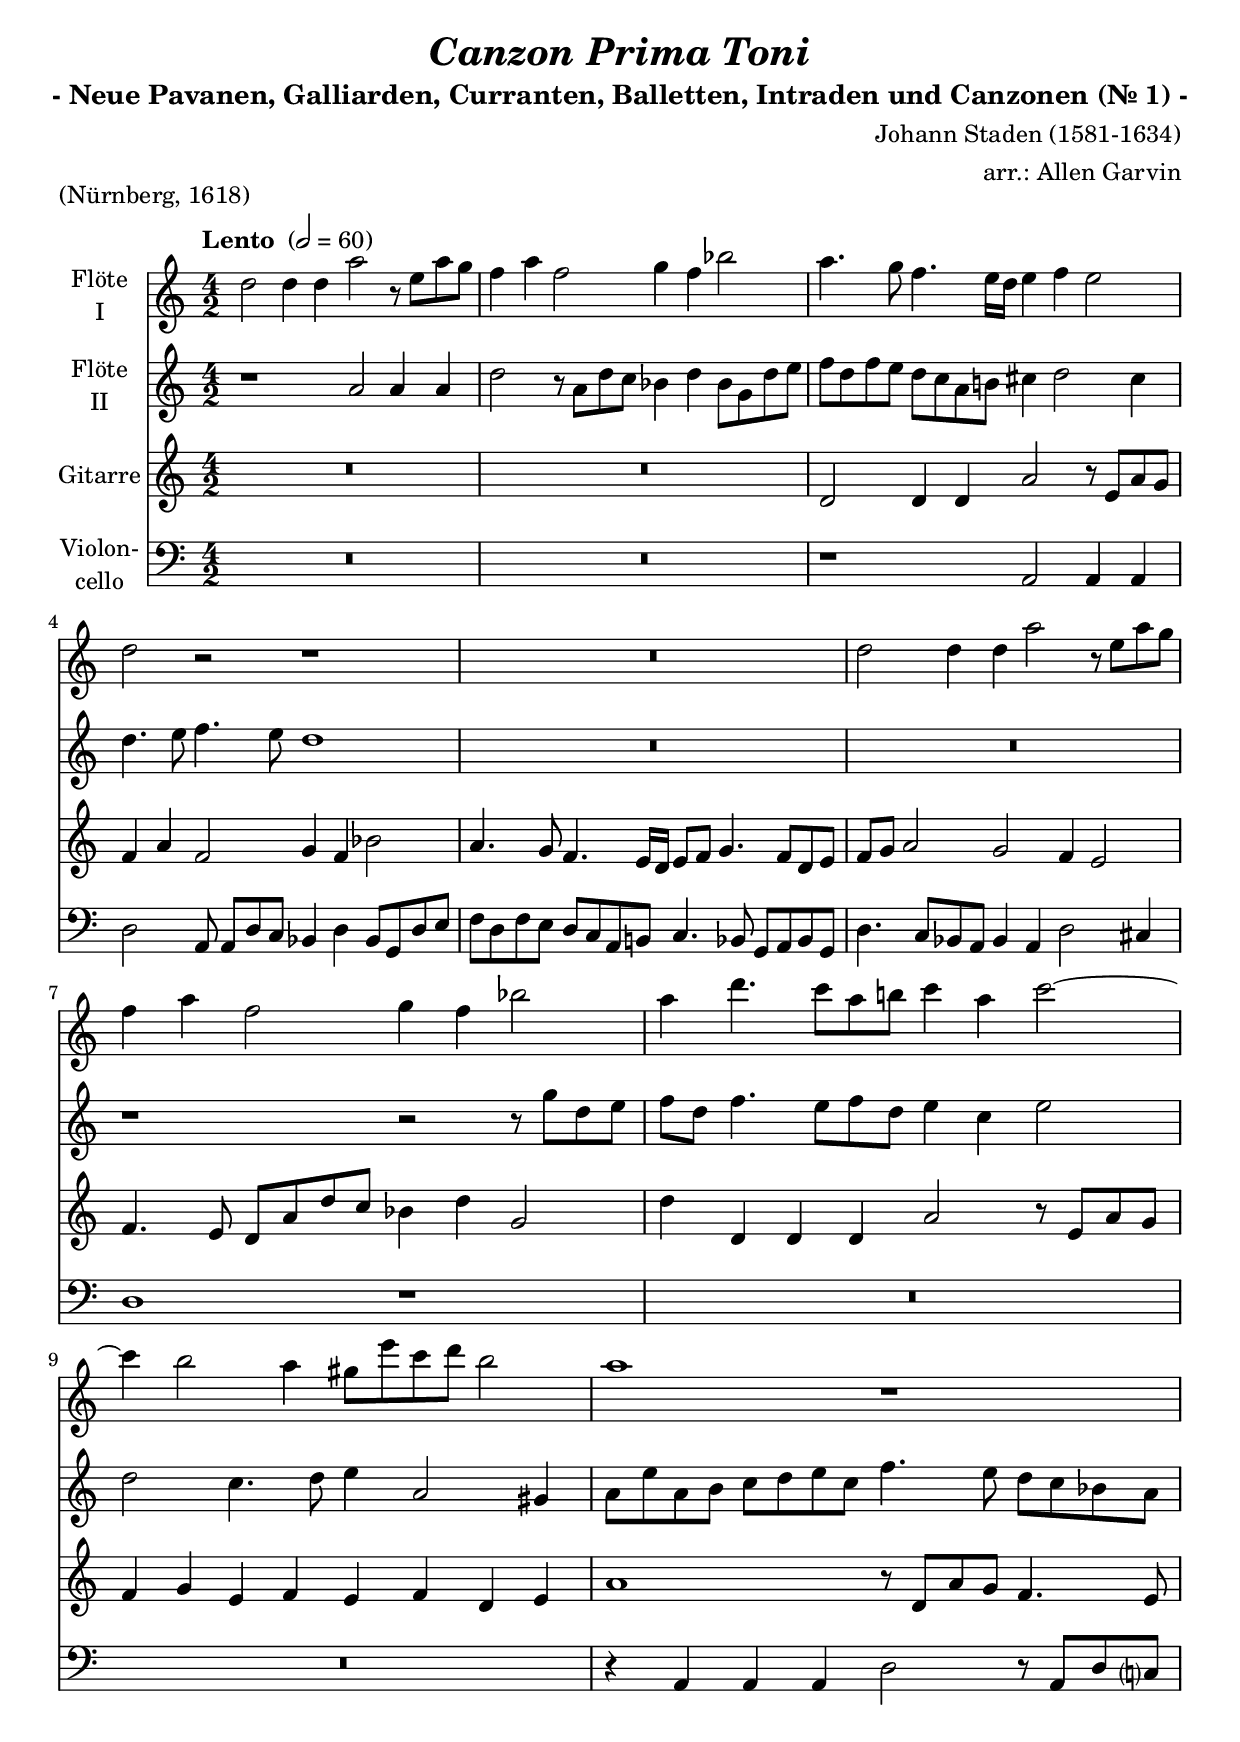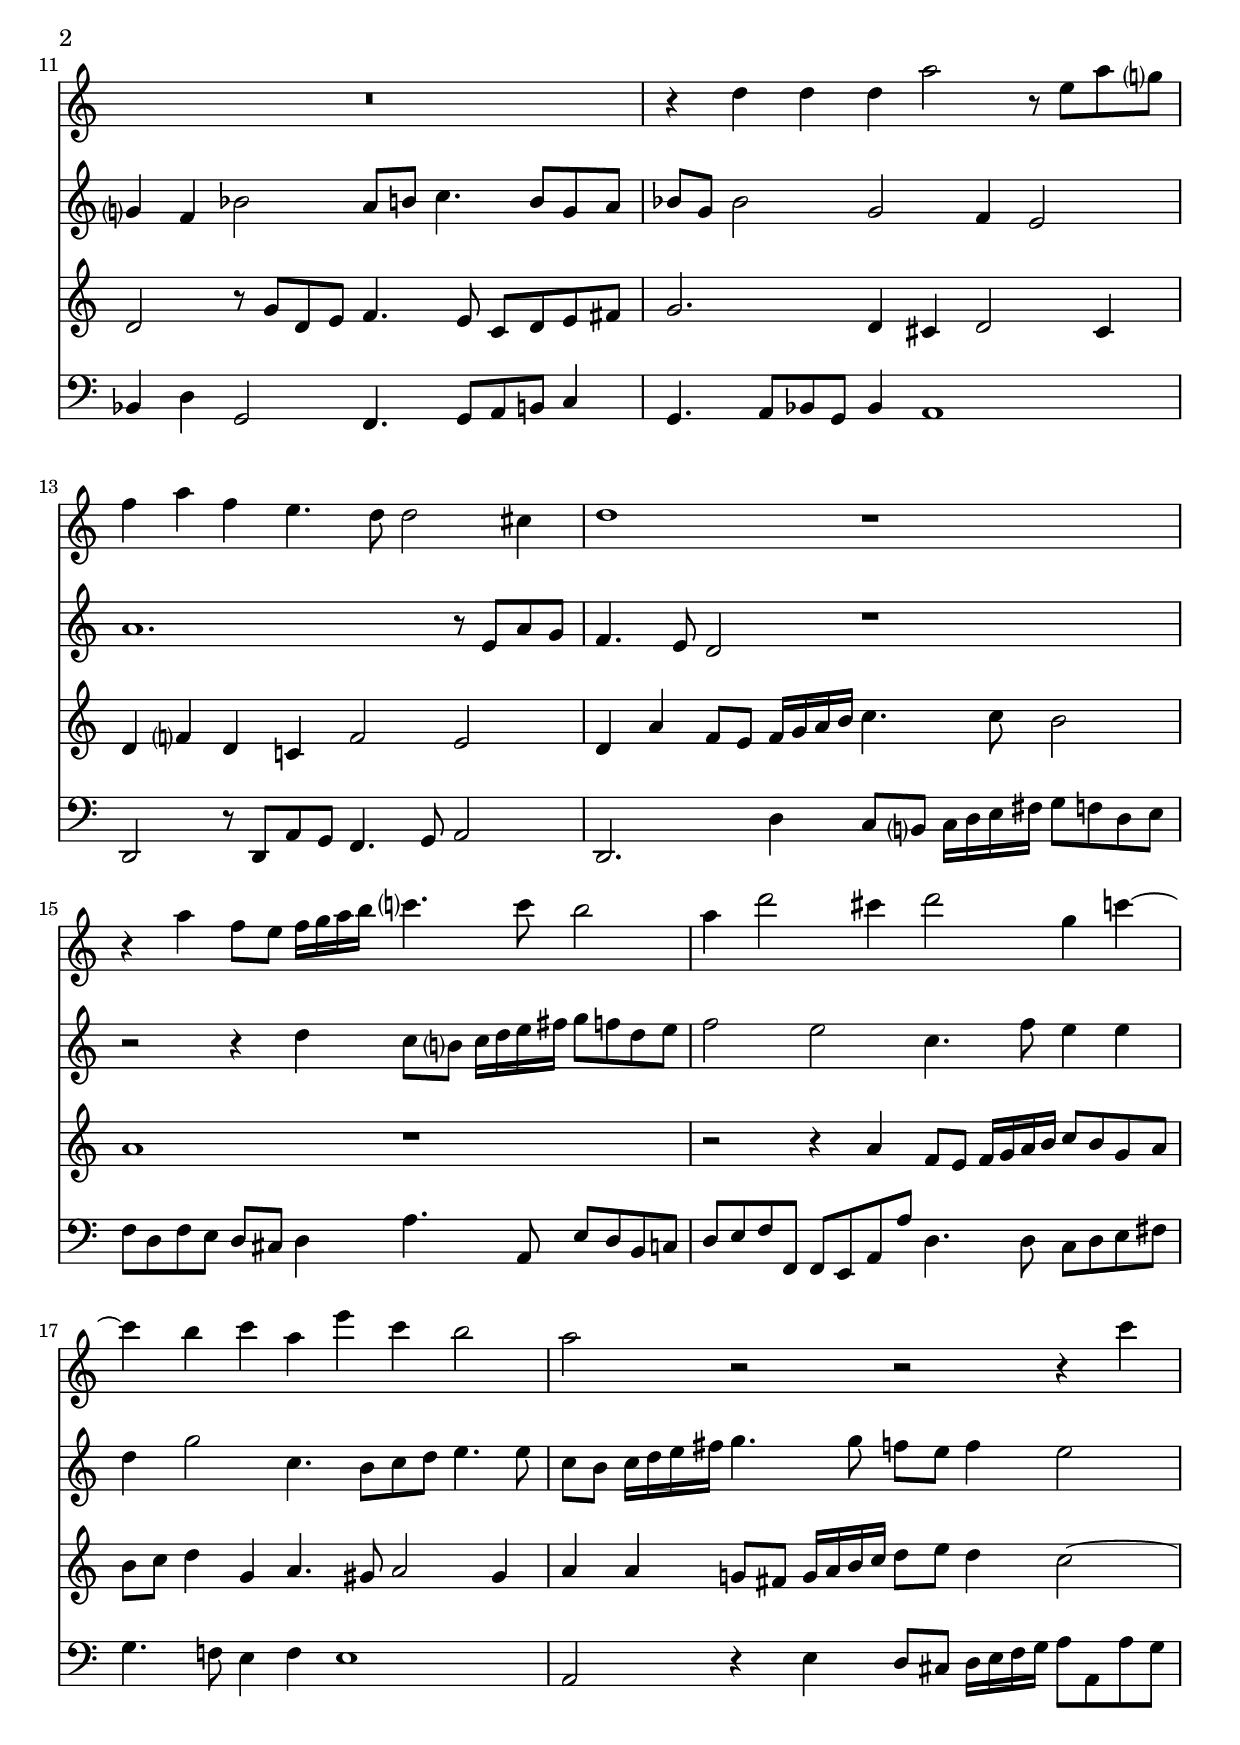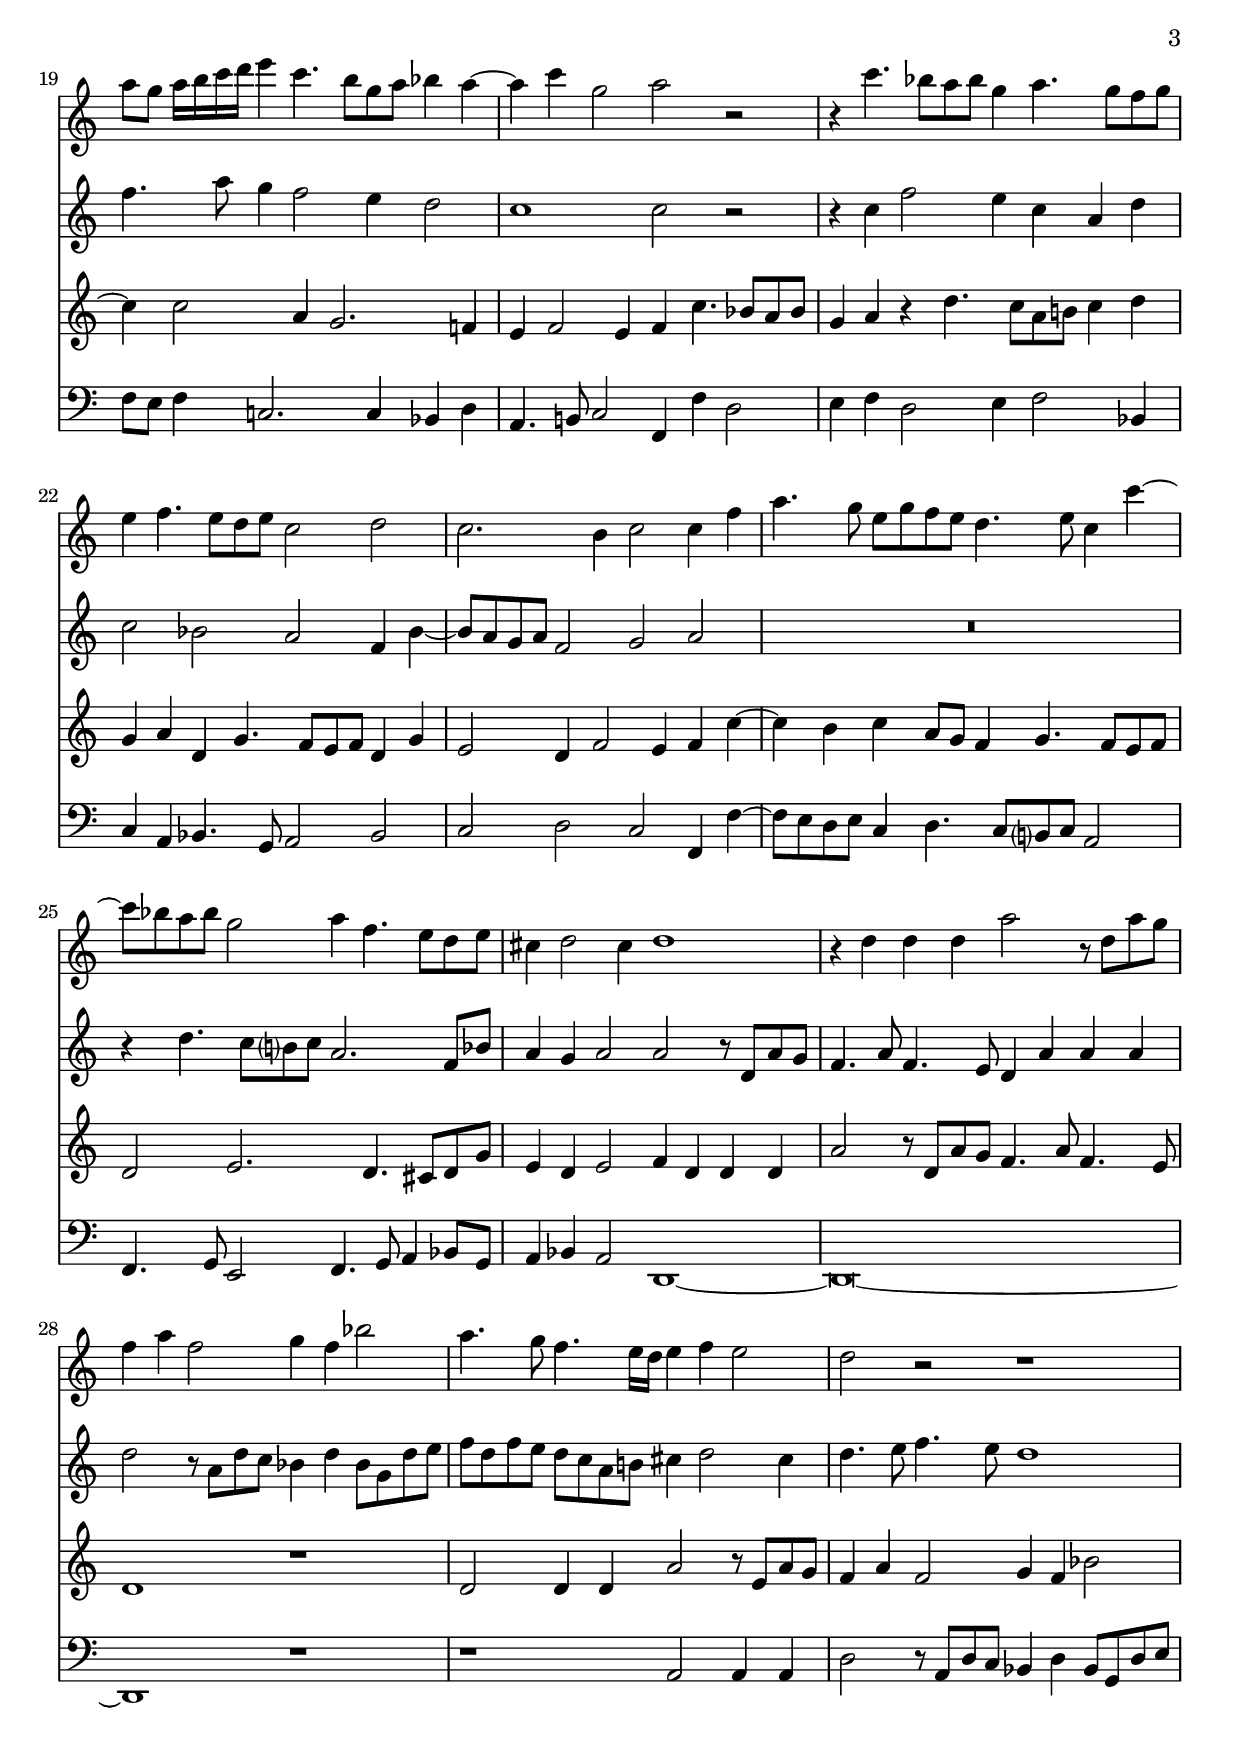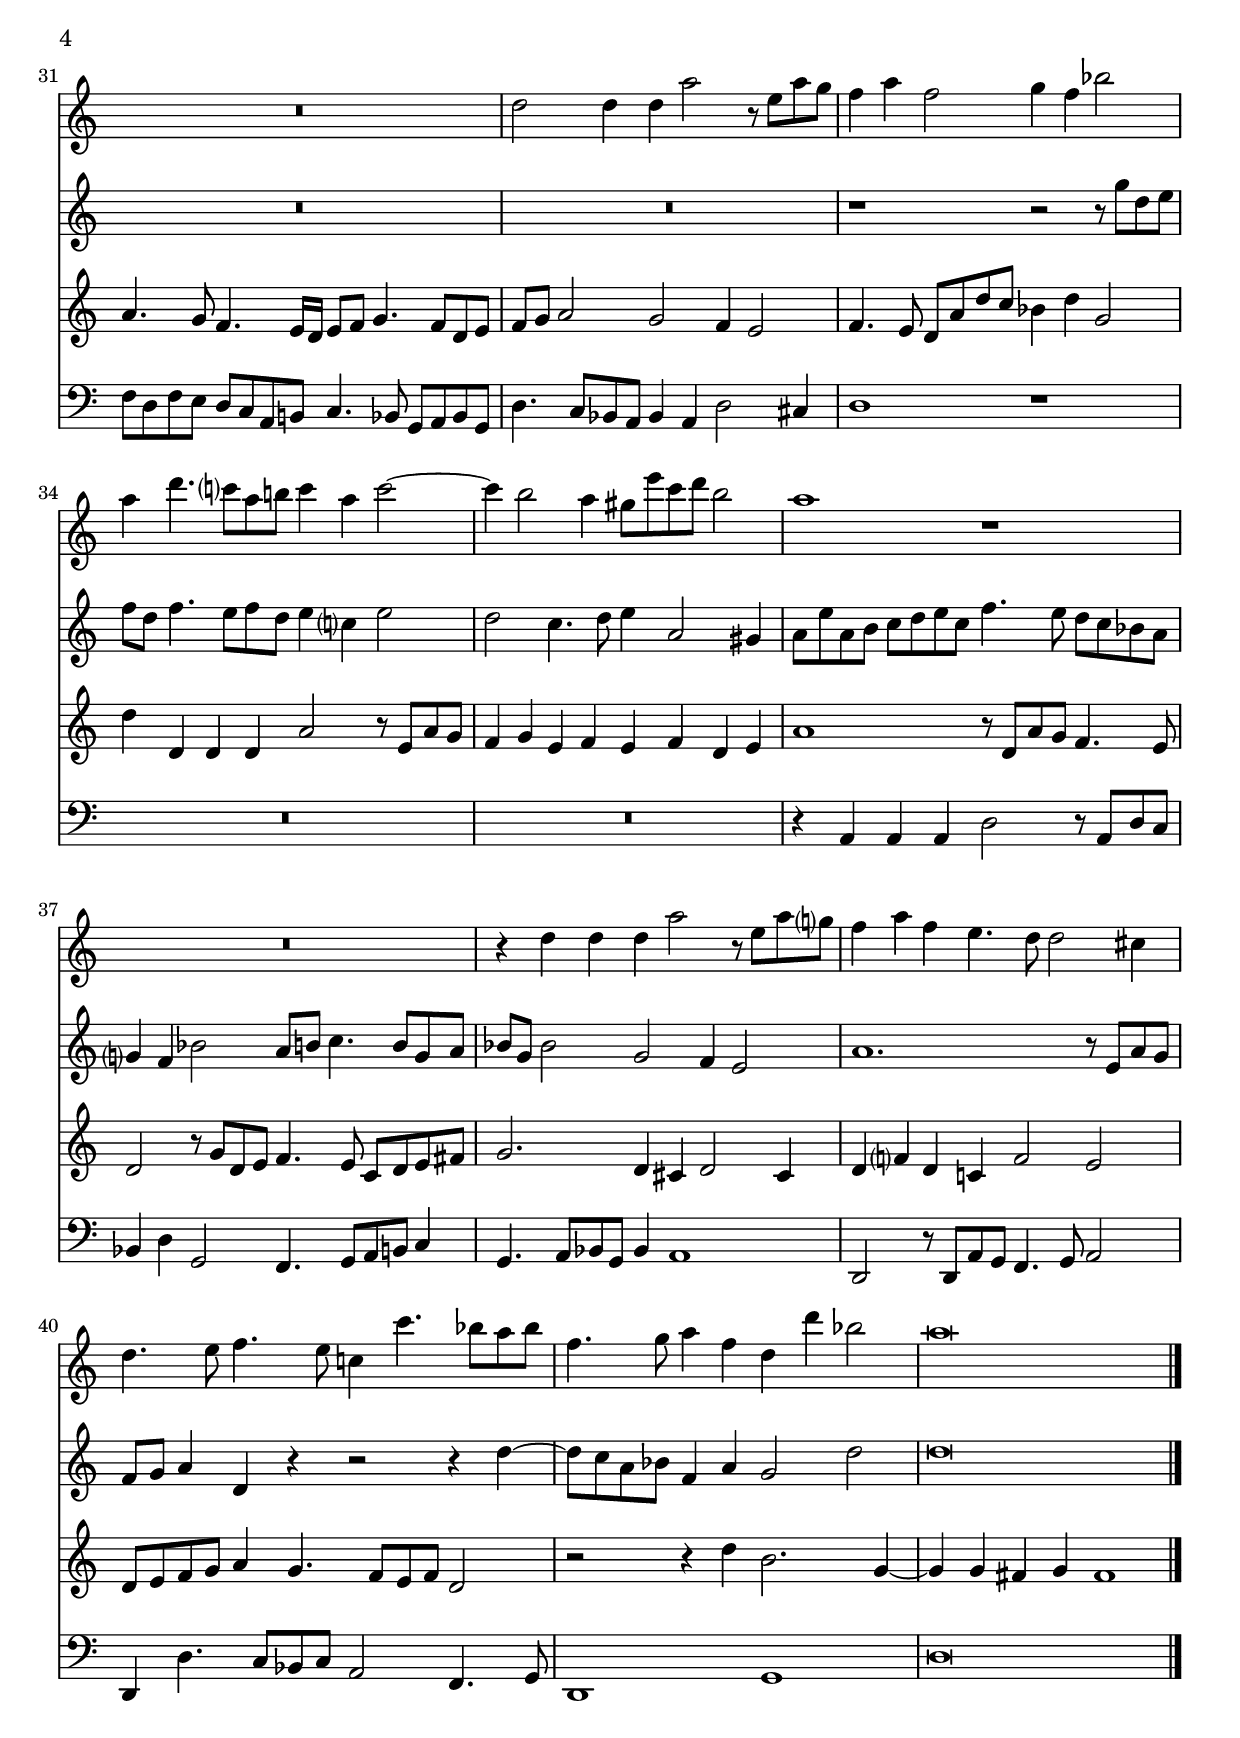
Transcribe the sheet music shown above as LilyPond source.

\version "2.18.2"
\include "deutsch.ly"

#(set-global-staff-size 21)

\header {
  title     = \markup \bold \italic "Canzon Prima Toni"
  subtitle  = "- Neue Pavanen, Galliarden, Curranten, Balletten, Intraden und Canzonen (Nr. 1) -"
  composer  = "Johann Staden (1581-1634)"
  arranger  = "arr.: Allen Garvin"
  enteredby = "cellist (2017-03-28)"
  piece     = "(Nürnberg, 1618)"
}

voiceconsts = {
  \key f \major
  \clef "treble"
  \time 4/2
%  \numericTimeSignature
%  \compressFullBarRests
  \set tupletSpannerDuration = #(ly:make-moment 1 4)
  % Set default beaming for all staves
%  \set Timing.beamExceptions = #'()
%  \set Timing.baseMoment     = #(ly:make-moment 1 4)
%  \set Timing.beatStructure  = #'(1 1)
  \tempo "Lento " 2=60
}

mifl = "flute"
migt = "acoustic guitar (nylon)"
%mist = "string ensemble 1"
mist = "clarinet"
miba = "bassoon"
%mikl = "acoustic grand"

va = \relative c'' {
  \voiceconsts

  g2 g4 g d'2 r8 a d c
  b4 d b2 c4 b es2
  d4. c8 b4. a16 g a4 b a2
  
  g r r1
  R\breve
  g2 g4 g d'2 r8 a d c
  b4 d b2 c4 b es2

  d4 g4. f8 d e! f4 d f2~
  f4 e2 d4 cis8 a' f g e2
  d1 r
  R\breve

  r4 g, g g d'2 r8 a d c?
  b4 d b a4. g8 g2 fis4
  g1 r
  r4 d' b8 a b16 c d e f?4. f8 e2

  d4 g2 fis4 g2 c,4 f~
  f e f d a' f e2
  d r r r4 f
  d8 c d16 e f g a4 f4. e8 c d es4 d~

  d f c2 d r
  r4 f4. es8 d es c4 d4. c8 b c
  a4 b4. a8 g a f2 g
  f2. e4 f2 f4 b

  d4. c8 a c b a g4. a8 f4 f'~
  f8 es d es c2 d4 b4. a8 g a
  fis4 g2 fis4 g1

  r4 g g g d'2 r8 g, d' c
  b4 d b2 c4 b es2
  d4. c8 b4. a16 g a4 b a2
  g r r1

  R\breve
  g2 g4 g d'2 r8 a d c
  b4 d b2 c4 b es2
  d4 g4. f?8 d e! f4 d f2~

  f4 e2 d4 cis8 a' f g e2
  d1 r
  R\breve
  r4 g, g g d'2 r8 a d c?

  b4 d b a4. g8 g2 fis4
  g4. a8 b4. a8 f!4 f'4. es8 d es
  b4. c8 d4 b g g' es2
  d\breve \bar "|."
}

vb = \relative c' {
  \voiceconsts

  r1 d2 d4 d
  g2 r8 d g f es4 g es8 c g' a
  b g b a g f d e! fis4 g2 fis4
  
  g4. a8 b4. a8 g1
  R\breve*2
  r1 r2 r8 c g a
  b g b4. a8 b g a4 f a2

  g f4. g8 a4 d,2 cis4
  d8 a' d, e f g a f b4. a8 g f es d
  c?4 b es2 d8 e f4. e8 c d

  es c es2 c b4 a2
  d1. r8 a d c
  b4. a8 g2 r1
  r2 r4 g' f8 e? f16 g a h c8 b g a

  b2 a f4. b8 a4 a
  g c2 f,4. e8 f g a4. a8
  f e f16 g a h c4. c8 b a b4 a2

  b4. d8 c4 b2 a4 g2
  f1 f2 r
  r4 f b2 a4 f d g
  f2 es d b4 es~

  es8 d c d b2 c d
  R\breve
  r4 g4. f8 e? f d2. b8 es
  d4 c d2 d r8 g, d' c

  b4. d8 b4. a8 g4 d' d d
  g2 r8 d g f es4 g es8 c g' a
  b g b a g f d e! fis4 g2 fis4

  g4. a8 b4. a8 g1
  R\breve*2
  r1 r2 r8 c g a
  b g b4. a8 b g a4 f? a2

  g f4. g8 a4 d,2 cis4
  d8 a' d, e f g a f b4. a8 g f es d
  c?4 b es2 d8 e f4. e8 c d

  es c es2 c b4 a2
  d1. r8 a d c
  b c d4 g, r r2 r4 g'~
  g8 f d es b4 d c2 g'
  g\breve \bar "|."
}

vc = \relative c' {
  \voiceconsts

  R\breve*2
  g2 g4 g d'2 r8 a d c
  b4 d b2 c4 b es2
  d4. c8 b4. a16 g a8 b c4. b8 g a

  b c d2 c b4 a2
  b4. a8 g d' g f es4 g c,2
  g'4 g, g g d'2 r8 a d c

  b4 c a b a b g a
  d1 r8 g, d' c b4. a8
  g2 r8 c g a b4. a8 f g a h

  c2. g4 fis g2 fis4
  g b? g f! b2 a
  g4 d' b8 a b16 c d e f4. f8 e2
  d1 r

  r2 r4 d b8 a b16 c d e f8 e c d
  e f g4 c, d4. cis8 d2 cis4
  d d  c!8 h c16 d e f g8 a g4 f2~

  f4 f2 d4 c2. b!4
  a b2 a4 b f'4. es8 d es
  c4 d r g4. f8 d e! f4 g

  c, d g, c4. b8 a b g4 c
  a2 g4 b2 a4 b f'~
  f e f d8 c b4 c4. b8 a b

  g2 a2. g4. fis8 g c
  a4 g a2 b4 g g g
  d'2 r8 g, d' c b4. d8 b4. a8
  g1 r

  g2 g4 g d'2 r8 a d c
  b4 d b2 c4 b es2
  d4. c8 b4. a16 g a8 b c4. b8 g a

  b c d2 c b4 a2
  b4. a8 g d' g f es4 g c,2
  g'4 g, g g d'2 r8 a d c

  b4 c a b a b g a
  d1 r8 g, d' c b4. a8
  g2 r8 c g a b4. a8 f g a h
  c2. g4 fis g2 fis4

  g b? g f! b2 a
  g8 a b c d4 c4. b8 a b g2
  r r4 g' e2. c4~
  c c h c h1 \bar "|."
}

vd = \relative c {
  \voiceconsts
  \clef "bass"

  R\breve*2
  r1 d2 d4 d
  g2 d8 d[ g f] es4 g es8 c g' a
  b g b a g f d e! f4. es8 c d es c

  g'4. f8[ es d] es4 d g2 fis4
  g1 r
  R\breve*2
  r4 d d d g2 r8 d g f?
  es4 g c,2 b4. c8[ d e] f4

  c4. d8[ es c] es4 d1
  g,2 r8 g[ d' c] b4. c8 d2
  g,2. g'4 f8 e? f16 g a h c8 b g a

  b g b a g fis g4 d'4. d,8 a' g e f
  g a b b, b a d d' g,4. g8 f g a h
  c4. b!8 a4 b a1

  d,2 r4 a' g8 fis g16 a b c d8 d, d' c
  b a b4 f!2. f4 es g
  d4. e!8 f2 b,4 b' g2

  a4 b g2 a4 b2 es,4
  f d es4. c8 d2 es
  f g f b,4 b'~
  b8 a g a f4 g4. f8[ e? f] d2

  b4. c8 a2 b4. c8 d4 es8 c
  d4 es d2 g,1~
  g\breve~
  g1 r
  r d'2 d4 d

  g2 r8 d[ g f] es4 g es8 c g' a
  b g b a g f d e! f4. es8 c d es c
  g'4. f8[ es d] es4 d g2 fis4

  g1 r
  R\breve*2
  r4 d d d g2 r8 d[ g f]
  es4 g c,2 b4. c8[ d e] f4

  c4. d8[ es! c] es4 d1
  g,2 r8 g[ d' c] b4. c8 d2
  g,4 g'4. f8 es f d2 b4. c8
  g1 c
  g'\breve \bar "|."
}


music = <<
      \new Staff {
        \set Staff.midiInstrument = \mifl
        \set Staff.instrumentName = \markup \center-column { "Flöte" "I" }
        \transpose f c' { \va }
      }

      \new Staff {
        \set Staff.midiInstrument = \mifl
        \set Staff.instrumentName = \markup \center-column { "Flöte" "II" }
        \transpose f c' { \vb }
      }

      \new Staff {
        \set Staff.midiInstrument = \migt
        \set Staff.instrumentName = \markup \center-column { "Gitarre" }
        \transpose f c' { \vc }
      }

      \new Staff {
        \set Staff.midiInstrument = \miba
        \set Staff.instrumentName = \markup \center-column { "Violon-" "cello" }
        \transpose f c { \vd }
      }
>>

\book {
  \score {
   \music
    \layout {}
  }

  \score {
    \unfoldRepeats \music

    \midi {
      \context {
        \Score
      }
    }
  }
}
